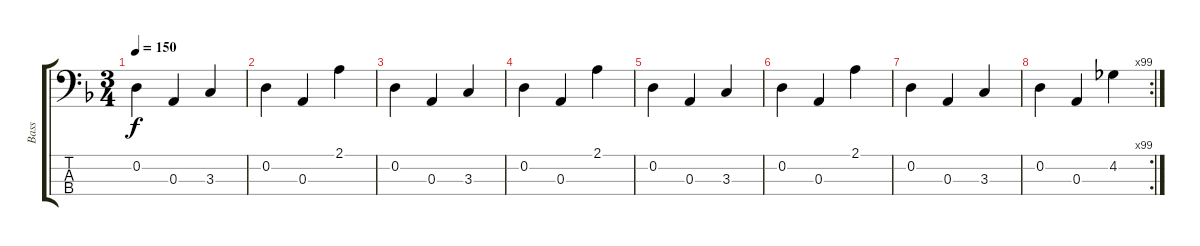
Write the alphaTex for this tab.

\track ("Bass" "Bass") {instrument electricbassfinger}
\staff {score tabs}
\tuning (G2 D2 A1 E1) {hide}
\ts (3 4)
\tempo 150
\clef f4
\ks dminor
0.2.4{dy f} 0.3.4 3.3.4 |
0.2.4 0.3.4 2.1.4 |
0.2.4 0.3.4 3.3.4 |
0.2.4 0.3.4 2.1.4 |
0.2.4 0.3.4 3.3.4 |
0.2.4 0.3.4 2.1.4 |
0.2.4 0.3.4 3.3.4 |
\rc 99
0.2.4 0.3.4 4.2.4
